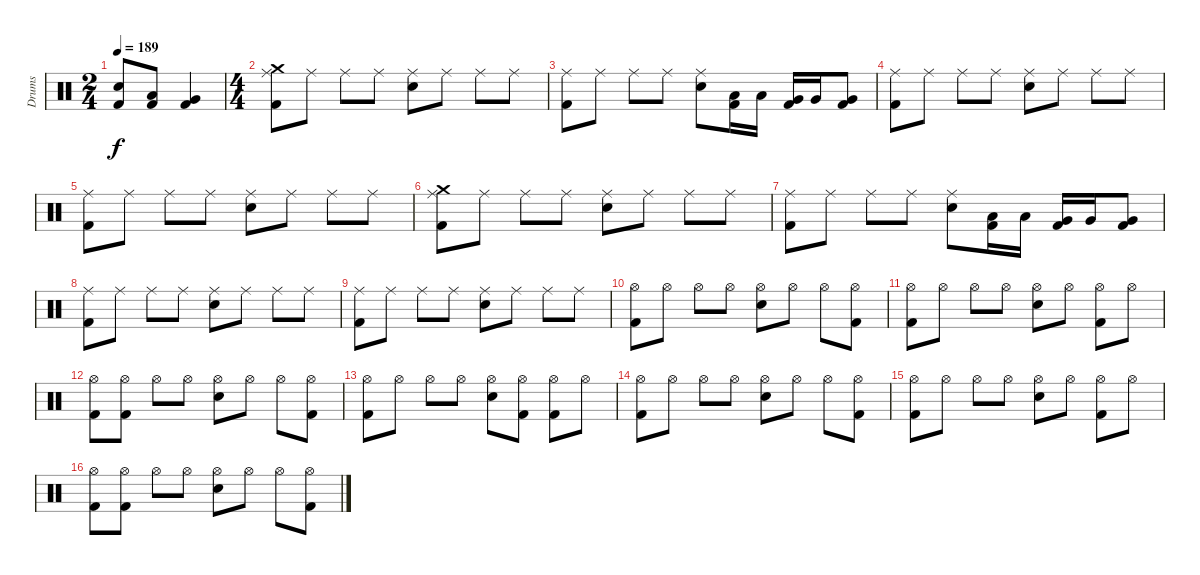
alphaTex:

\track ("Drums" "Drums") {instrument percussion}
\staff {score}
\articulation defaults
\ts (2 4)
\tempo 189
\clef neutral
\ks c
("Electric Snare (hit)" "Kick (hit) 2").8{dy f} ("Low Tom (hit)" "Kick (hit) 2").8 ("Very Low Tom (hit)" "Kick (hit) 2").4 |
\ts (4 4)
("Crash medium (hit)" "Ride (middle)" "Kick (hit) 2").8 "Ride (middle)".8 "Ride (middle)".8 "Ride (middle)".8 ("Ride (middle)" "Electric Snare (hit)").8 "Ride (middle)".8 "Ride (middle)".8 "Ride (middle)".8 |
("Ride (middle)" "Kick (hit) 2").8 "Ride (middle)".8 "Ride (middle)".8 "Ride (middle)".8 ("Ride (middle)" "Electric Snare (hit)").8 ("Low Tom (hit)" "Kick (hit) 2").16 "Low Tom (hit)".16 ("Very Low Tom (hit)" "Kick (hit) 2").16 "Very Low Tom (hit)".16 ("Very Low Tom (hit)" "Kick (hit) 2").8 |
("Ride (middle)" "Kick (hit) 2").8 "Ride (middle)".8 "Ride (middle)".8 "Ride (middle)".8 ("Ride (middle)" "Electric Snare (hit)").8 "Ride (middle)".8 "Ride (middle)".8 "Ride (middle)".8 |
("Ride (middle)" "Kick (hit) 2").8 "Ride (middle)".8 "Ride (middle)".8 "Ride (middle)".8 ("Ride (middle)" "Electric Snare (hit)").8 "Ride (middle)".8 "Ride (middle)".8 "Ride (middle)".8 |
("Crash medium (hit)" "Ride (middle)" "Kick (hit) 2").8 "Ride (middle)".8 "Ride (middle)".8 "Ride (middle)".8 ("Ride (middle)" "Electric Snare (hit)").8 "Ride (middle)".8 "Ride (middle)".8 "Ride (middle)".8 |
("Ride (middle)" "Kick (hit) 2").8 "Ride (middle)".8 "Ride (middle)".8 "Ride (middle)".8 ("Ride (middle)" "Electric Snare (hit)").8 ("Low Tom (hit)" "Kick (hit) 2").16 "Low Tom (hit)".16 ("Very Low Tom (hit)" "Kick (hit) 2").16 "Very Low Tom (hit)".16 ("Very Low Tom (hit)" "Kick (hit) 2").8 |
("Ride (middle)" "Kick (hit) 2").8 "Ride (middle)".8 "Ride (middle)".8 "Ride (middle)".8 ("Ride (middle)" "Electric Snare (hit)").8 "Ride (middle)".8 "Ride (middle)".8 "Ride (middle)".8 |
("Ride (middle)" "Kick (hit) 2").8 "Ride (middle)".8 "Ride (middle)".8 "Ride (middle)".8 ("Ride (middle)" "Electric Snare (hit)").8 "Ride (middle)".8 "Ride (middle)".8 "Ride (middle)".8 |
("Hi-Hat (open)" "Kick (hit) 2").8 "Hi-Hat (open)".8 "Hi-Hat (open)".8 "Hi-Hat (open)".8 ("Hi-Hat (open)" "Electric Snare (hit)").8 "Hi-Hat (open)".8 "Hi-Hat (open)".8 ("Hi-Hat (open)" "Kick (hit) 2").8 |
("Hi-Hat (open)" "Kick (hit) 2").8 "Hi-Hat (open)".8 "Hi-Hat (open)".8 "Hi-Hat (open)".8 ("Hi-Hat (open)" "Electric Snare (hit)").8 "Hi-Hat (open)".8 ("Hi-Hat (open)" "Kick (hit) 2").8 "Hi-Hat (open)".8 |
("Hi-Hat (open)" "Kick (hit) 2").8 ("Hi-Hat (open)" "Kick (hit) 2").8 "Hi-Hat (open)".8 "Hi-Hat (open)".8 ("Hi-Hat (open)" "Electric Snare (hit)").8 "Hi-Hat (open)".8 "Hi-Hat (open)".8 ("Hi-Hat (open)" "Kick (hit) 2").8 |
("Hi-Hat (open)" "Kick (hit) 2").8 "Hi-Hat (open)".8 "Hi-Hat (open)".8 "Hi-Hat (open)".8 ("Hi-Hat (open)" "Electric Snare (hit)").8 ("Hi-Hat (open)" "Kick (hit) 2").8 ("Hi-Hat (open)" "Kick (hit) 2").8 "Hi-Hat (open)".8 |
("Hi-Hat (open)" "Kick (hit) 2").8 "Hi-Hat (open)".8 "Hi-Hat (open)".8 "Hi-Hat (open)".8 ("Hi-Hat (open)" "Electric Snare (hit)").8 "Hi-Hat (open)".8 "Hi-Hat (open)".8 ("Hi-Hat (open)" "Kick (hit) 2").8 |
("Hi-Hat (open)" "Kick (hit) 2").8 "Hi-Hat (open)".8 "Hi-Hat (open)".8 "Hi-Hat (open)".8 ("Hi-Hat (open)" "Electric Snare (hit)").8 "Hi-Hat (open)".8 ("Hi-Hat (open)" "Kick (hit) 2").8 "Hi-Hat (open)".8 |
("Hi-Hat (open)" "Kick (hit) 2").8 ("Hi-Hat (open)" "Kick (hit) 2").8 "Hi-Hat (open)".8 "Hi-Hat (open)".8 ("Hi-Hat (open)" "Electric Snare (hit)").8 "Hi-Hat (open)".8 "Hi-Hat (open)".8 ("Hi-Hat (open)" "Kick (hit) 2").8
